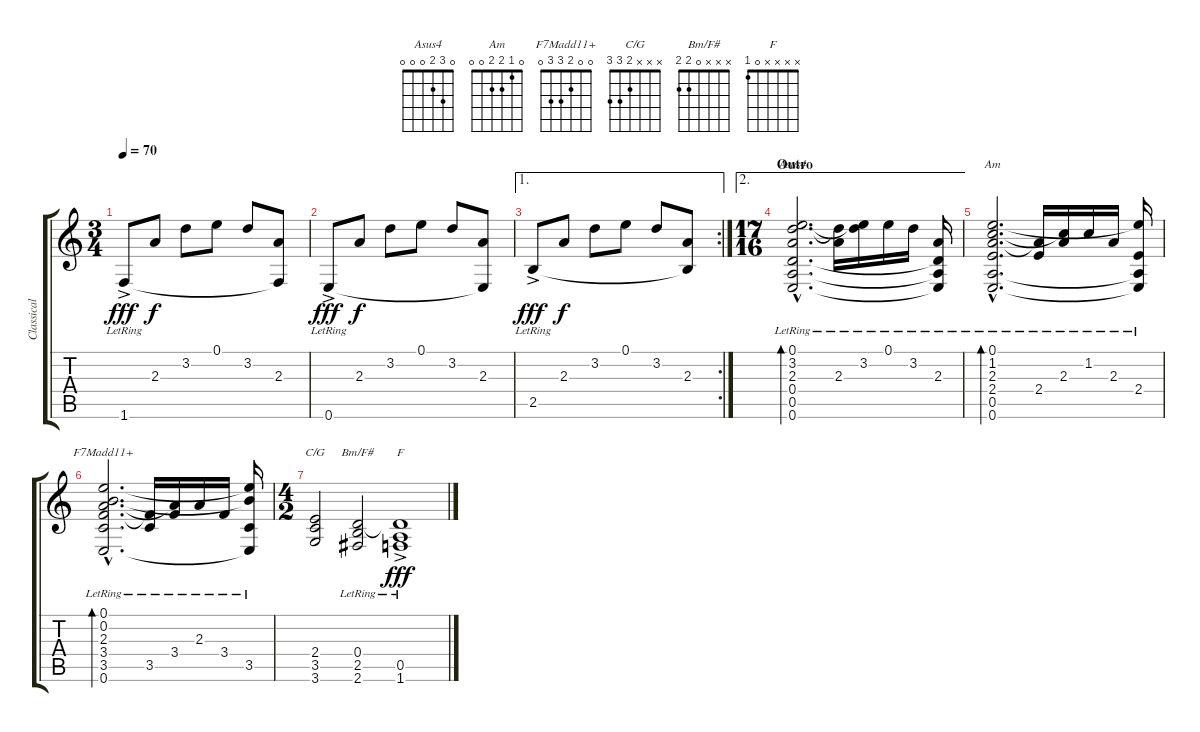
\track ("Classical Guitar" "Classical ") {instrument acousticguitarnylon}
\staff {score tabs}
\tuning (E4 B3 G3 D3 A2 E2) {hide}
\chord ("Asus4" 0 3 2 0 0 0)
\chord ("Am" 0 1 2 2 0 0)
\chord ("F7Madd11+" 0 0 2 3 3 0)
\chord ("C/G" x x x 2 3 3)
\chord ("Bm/F#" x x x 0 2 2)
\chord ("F" x x x x 0 1)
\ts (3 4)
\tempo 70
\clef g2
\ks c
1.6{ac lr}.8{dy fff} 2.3.8{dy f} 3.2.8 0.1.8 3.2.8 (2.3 1.6{t}).8 |
0.6{ac lr}.8{dy fff} 2.3.8{dy f} 3.2.8 0.1.8 3.2.8 (2.3 0.6{t}).8 |
\ae 1
\rc 2
2.5{ac lr}.8{dy fff} 2.3.8{dy f} 3.2.8 0.1.8 3.2.8 (2.3 2.5{t}).8 |
\ae 2
\ts (17 16)
\section ("" "Outro")
(0.1{hac lr} 3.2{hac lr} 2.3{hac lr} 0.4{hac lr} 0.5{hac lr} 0.6{hac lr}).2{d bd 60 ch "Asus4"} (3.2{t} 2.3{lr}).16 (0.1{t} 3.2{lr}).16 0.1{lr}.16 3.2{lr}.16 (2.3{lr} 0.4{t} 0.5{t} 0.6{t}).16 |
(0.1{hac lr} 1.2{hac lr} 2.3{hac lr} 2.4{hac lr} 0.5{hac lr} 0.6{hac lr}).2{d bd 60 ch "Am"} (2.3{t} 2.4{lr}).16 (1.2{t} 2.3{lr}).16 1.2{lr}.16 2.3{lr}.16 (0.1{t} 2.4{lr} 0.5{t} 0.6{t}).16 |
(0.1{hac lr} 0.2{hac lr} 2.3{hac lr} 3.4{hac lr} 3.5{hac lr} 0.6{hac lr}).2{d bd 60 ch "F7Madd11+"} (3.4{t} 3.5{lr}).16 (2.3{t} 3.4{lr}).16 2.3{lr}.16 3.4{lr}.16 (0.1{t} 0.2{t} 3.5{lr} 0.6{t}).16 |
\ts (4 2)
(2.4 3.5 3.6).2{ch "C/G"} (0.4{lr} 2.5 2.6).2{ch "Bm/F#"} (0.4{t} 0.5{ac lr} 1.6{ac lr}).1{ch "F" dy fff}
